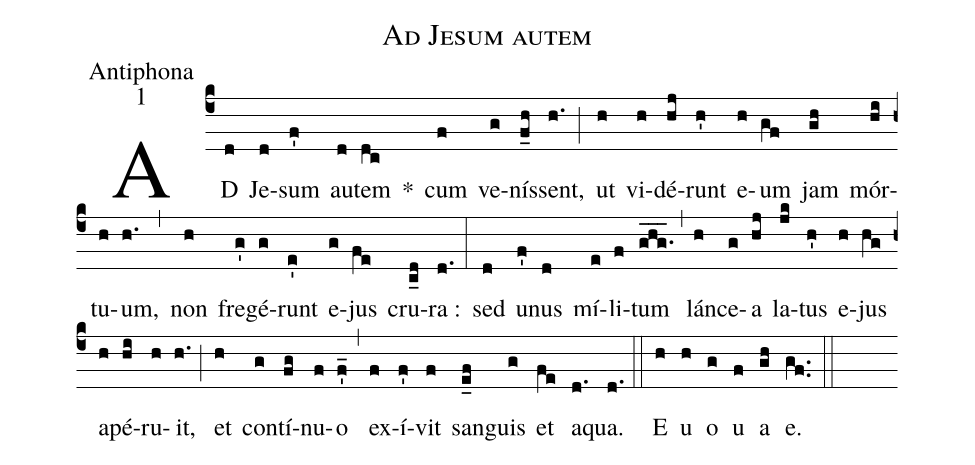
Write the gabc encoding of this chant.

name:Ad Jesum autem;
office-part:Antiphona;
mode:1;
%%
(c4) AD(d) Je(d)sum(f') au(d)tem(dc) *() cum(f) ve(g)nís(f_h)sent,(h.) (;) ut(h) vi(h)dé(hj)runt(h') e(h)um(gf) jam(gh) mór(hi)tu(h)um,(h.) (,) non(h) fre(g')gé(g)runt(e') e(g)jus(fe) cru(c_d)ra :(d.) (:) sed(d) u(f')nus(d) mí(e)li(f)tum(ghg.___) (,) lán(h)ce(g)a(hj) la(jk)tus(h') e(h)jus(hg) a(h)pé(hi)ru(h)it,(h.) (;) et(h) con(g)tí(fg)nu(f)o(f'_) (,) ex(f)í(f')vit(f) san(e_f)guis(g) et(fe) a(d.)qua.(d.) (::) E(h) u(h) o(g) u(f) a(gh) e.(gf..) (::)
